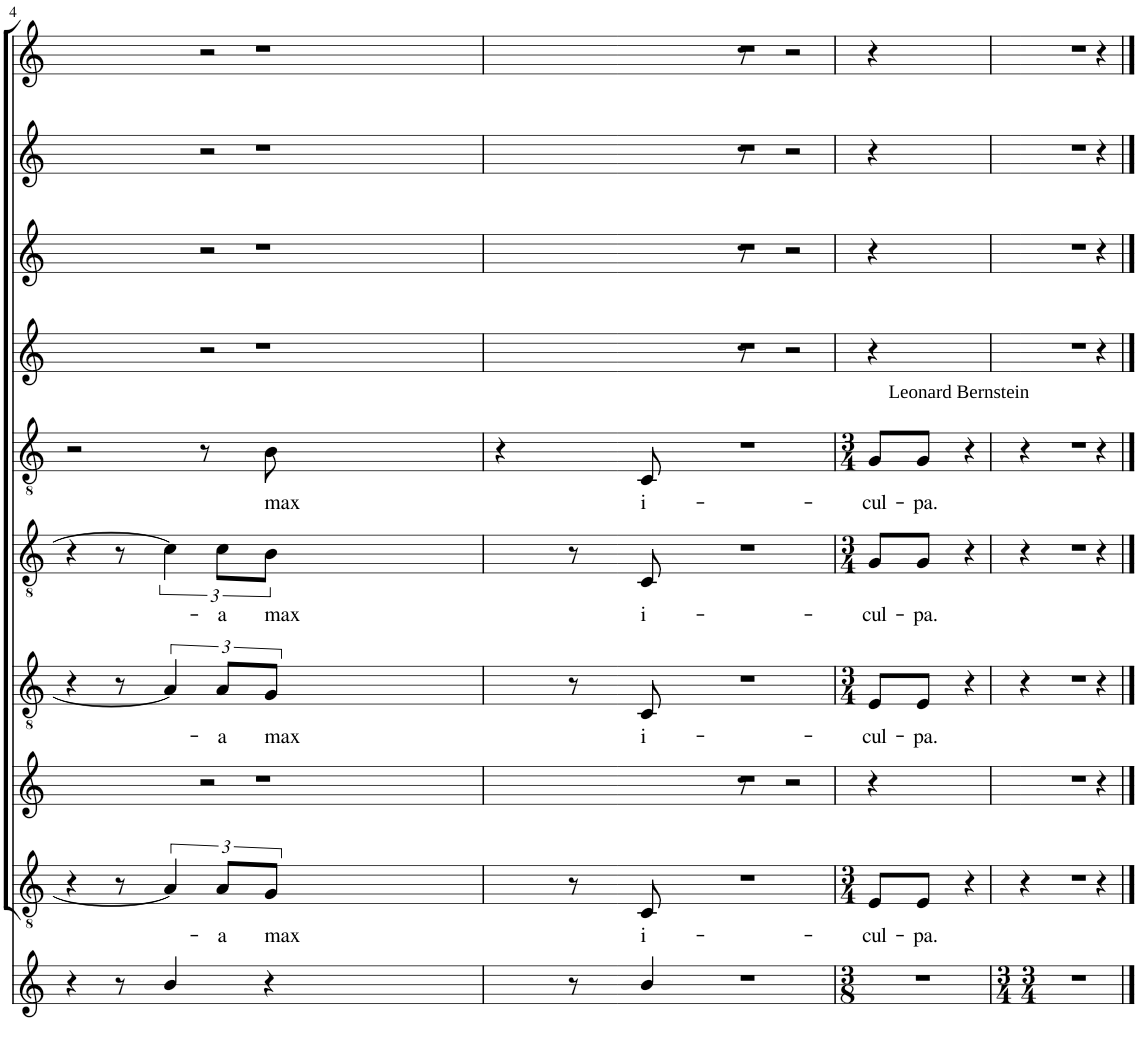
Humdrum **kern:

**kern	**kern	**text	**kern	**kern	**text	**kern	**text	**kern	**text	**kern	**kern	**kern	**kern
*part10	*part9	*part9	*part8	*part7	*part7	*part6	*part6	*part5	*part5	*part4	*part3	*part2	*part1
*staff10	*staff9	*staff9	*staff8	*staff7	*staff7	*staff6	*staff6	*staff5	*staff5	*staff4	*staff3	*staff2	*staff1
*I"Finger	*I"B 2	*	*I"B 1	*I"B 1	*	*I"T 2	*	*I"T 1	*	*I"A 2	*I"A 1	*I"S 2	*I"S 1
!!LO:PB:g=z
*clefG2	*clefGv2	*	*clefG2	*clefGv2	*	*clefGv2	*	*clefGv2	*	*clefG2	*clefG2	*clefG2	*clefG2
*	*Trd4c7	*	*Trd4c7	*Trd4c7	*	*Trd4c7	*	*Trd4c7	*	*	*	*	*
*k[]	*k[]	*	*k[]	*k[]	*	*k[]	*	*k[]	*	*k[]	*k[]	*k[]	*k[]
=4	=4	=4	=4	=4	=4	=4	=4	=4	=4	=4	=4	=4	=4
4r	4r	.	1r	4r	.	4r	.	2r	.	1r	1r	1r	1r
8r	8r	.	.	8r	.	8r	.	.	.	.	.	.	.
4b/	6A/]	.	.	6A/]	.	6c\]	.	.	.	.	.	.	.
.	.	.	.	.	.	.	.	8r	.	.	.	.	.
!	!	!LO:LY:b	!	!	!LO:LY:b	!	!LO:LY:b	!	!	!	!	!	!
.	12A/L	a	.	12A/L	a	12c\L	a	.	.	.	.	.	.
!	!	!LO:LY:b	!	!	!LO:LY:b	!	!LO:LY:b	!	!LO:LY:b	!	!	!	!
4r	12G/J	max-	.	12G/J	max-	12B\J	max-	8B\	max-	.	.	.	.
.	6ryy	.	.	6ryy	.	6ryy	.	.	.	.	.	.	.
.	.	.	.	.	.	.	.	4r	.	.	.	.	.
8r	8r	.	.	8r	.	8r	.	.	.	.	.	.	.
2ryy	2ryy	.	2r	2ryy	.	2ryy	.	2ryy	.	2r	2r	2r	2r
=5	=5	=5	=5	=5	=5	=5	=5	=5	=5	=5	=5	=5	=5
!	!	!LO:LY:b	!	!	!LO:LY:b	!	!LO:LY:b	!	!LO:LY:b	!	!	!	!
4b/	8C/	i-	1r	8C/	i-	8C/	i-	8C/	i-	1r	1r	1r	1r
.	2..r	.	.	2..r	.	2..r	.	2..r	.	.	.	.	.
2..r	.	.	.	.	.	.	.	.	.	.	.	.	.
.	2ryy	.	8r	2ryy	.	2ryy	.	2ryy	.	8r	8r	8r	8r
2ryy	.	.	2r	.	.	.	.	.	.	2r	2r	2r	2r
.	8ryy	.	.	8ryy	.	8ryy	.	8ryy	.	.	.	.	.
=6	=6	=6	=6	=6	=6	=6	=6	=6	=6	=6	=6	=6	=6
*M3/8	*M3/4	*	*	*M3/4	*	*M3/4	*	*M3/4	*	*	*	*	*
!	!	!LO:LY:b	!LO:N:vis=4	!	!LO:LY:b	!	!LO:LY:b	!	!LO:LY:b	!LO:N:vis=4	!LO:N:vis=4	!LO:N:vis=4	!LO:N:vis=4
4.r	8E/L	cul-	4.r	8E/L	cul-	8G/L	cul-	8G/L	cul-	4.r	4.r	4.r	4.r
.	8r	.	.	8r	.	8r	.	8r	.	.	.	.	.
!	!	!	!	!	!	!	!	!LO:TX:a:t=Leonard Bernstein	!	!	!	!	!
!	!	!LO:LY:b	!	!	!LO:LY:b	!	!LO:LY:b	!	!LO:LY:b	!	!	!	!
.	8E/J	pa.	.	8E/J	pa.	8G/J	pa.	8G/J	pa.	.	.	.	.
8r	4r	.	2ryy	4r	.	4r	.	4r	.	2ryy	2ryy	2ryy	2ryy
4.ryy	.	.	.	.	.	.	.	.	.	.	.	.	.
.	4r	.	.	4r	.	4r	.	4r	.	.	.	.	.
=7	=7	=7	=7	=7	=7	=7	=7	=7	=7	=7	=7	=7	=7
*M3/4	*	*	*	*	*	*	*	*	*	*	*	*	*
2.r	2.r	.	1r	2.r	.	2.r	.	2.r	.	1r	1r	1r	1r
2ryy	4r	.	.	4r	.	4r	.	4r	.	.	.	.	.
.	4ryy	.	4r	4ryy	.	4ryy	.	4ryy	.	4r	4r	4r	4r
==	==	==	==	==	==	==	==	==	==	==	==	==	==
*-	*-	*-	*-	*-	*-	*-	*-	*-	*-	*-	*-	*-	*-
